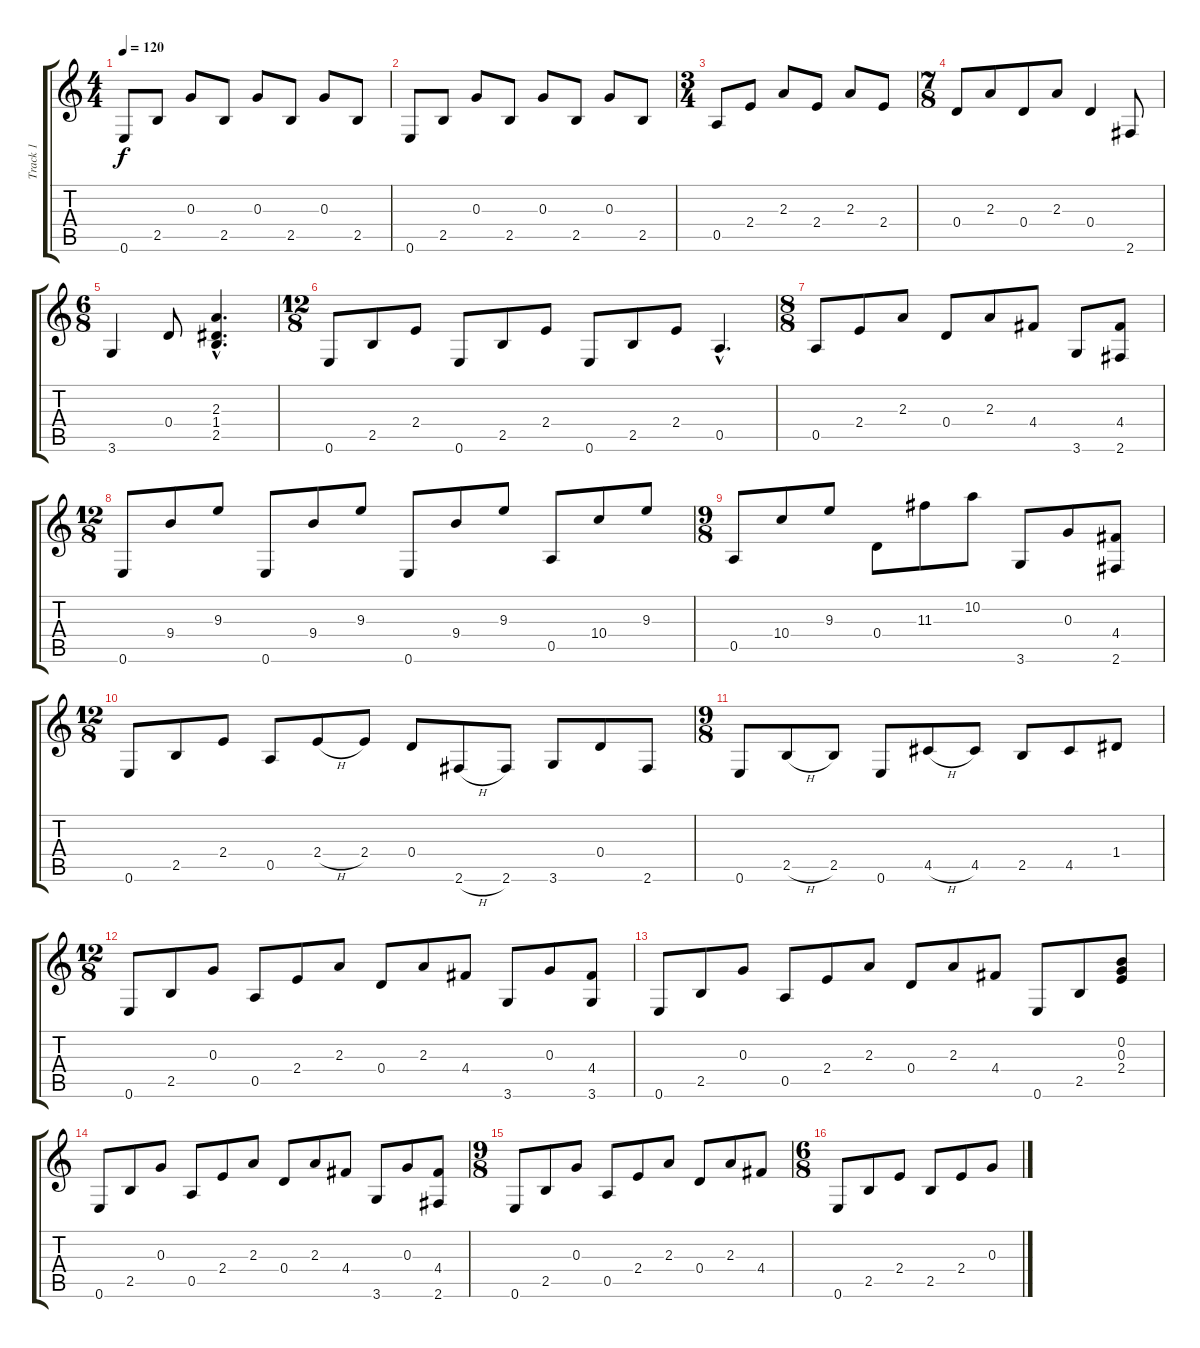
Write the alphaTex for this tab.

\track ("Track 1" "Track 1") {instrument acousticguitarnylon}
\staff {score tabs}
\tuning (E4 B3 G3 D3 A2 E2) {hide}
\ts (4 4)
\tempo 120
\clef g2
\ks c
0.6.8{dy f instrument acousticguitarnylon} 2.5.8 0.3.8 2.5.8 0.3.8 2.5.8 0.3.8 2.5.8 |
0.6.8 2.5.8 0.3.8 2.5.8 0.3.8 2.5.8 0.3.8 2.5.8 |
\ts (3 4)
0.5.8 2.4.8 2.3.8 2.4.8 2.3.8 2.4.8 |
\ts (7 8)
0.4.8 2.3.8 0.4.8 2.3.8 0.4.4 2.6.8 |
\ts (6 8)
3.6.4 0.4.8 (2.3{hac} 1.4{hac} 2.5{hac}).4{d} |
\ts (12 8)
0.6.8 2.5.8 2.4.8 0.6.8 2.5.8 2.4.8 0.6.8 2.5.8 2.4.8 0.5{hac}.4{d} |
\ts (8 8)
0.5.8 2.4.8 2.3.8 0.4.8 2.3.8 4.4.8 3.6.8 (4.4 2.6).8 |
\ts (12 8)
0.6.8 9.4.8 9.3.8 0.6.8 9.4.8 9.3.8 0.6.8 9.4.8 9.3.8 0.5.8 10.4.8 9.3.8 |
\ts (9 8)
0.5.8 10.4.8 9.3.8 0.4.8 11.3.8 10.2.8 3.6.8 0.3.8 (4.4 2.6).8 |
\ts (12 8)
0.6.8 2.5.8 2.4.8 0.5.8 2.4{h}.8 2.4.8 0.4.8 2.6{h}.8 2.6.8 3.6.8 0.4.8 2.6.8 |
\ts (9 8)
0.6.8 2.5{h}.8 2.5.8 0.6.8 4.5{h}.8 4.5.8 2.5.8 4.5.8 1.4.8 |
\ts (12 8)
0.6.8 2.5.8 0.3.8 0.5.8 2.4.8 2.3.8 0.4.8 2.3.8 4.4.8 3.6.8 0.3.8 (4.4 3.6).8 |
0.6.8 2.5.8 0.3.8 0.5.8 2.4.8 2.3.8 0.4.8 2.3.8 4.4.8 0.6.8 2.5.8 (0.2 0.3 2.4).8 |
0.6.8 2.5.8 0.3.8 0.5.8 2.4.8 2.3.8 0.4.8 2.3.8 4.4.8 3.6.8 0.3.8 (4.4 2.6).8 |
\ts (9 8)
0.6.8 2.5.8 0.3.8 0.5.8 2.4.8 2.3.8 0.4.8 2.3.8 4.4.8 |
\ts (6 8)
0.6.8 2.5.8 2.4.8 2.5.8 2.4.8 0.3.8
